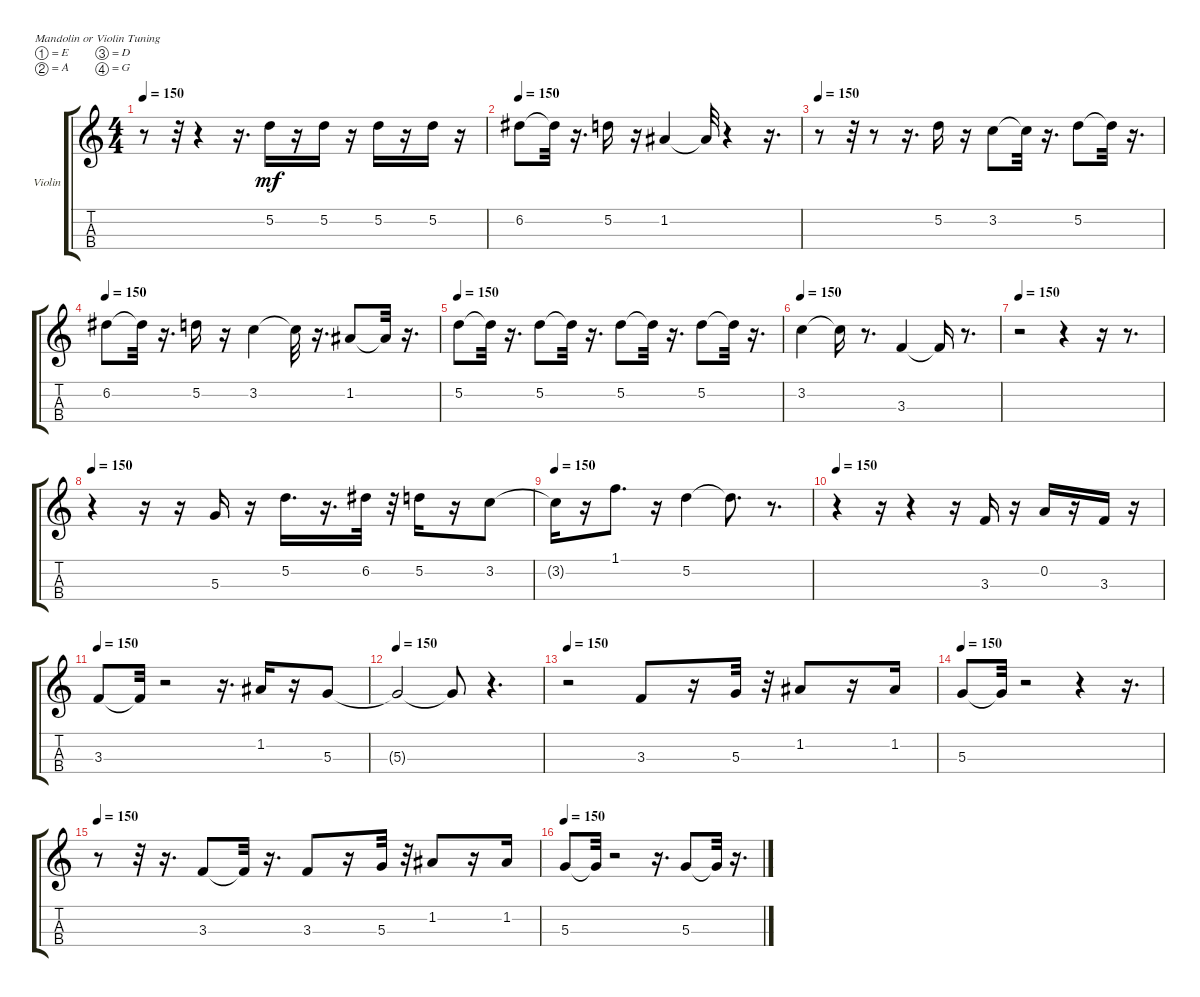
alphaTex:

\bracketExtendMode groupsimilarinstruments
\firstSystemTrackNameOrientation horizontal
\otherSystemsTrackNameOrientation horizontal
\track ("Strings" "Violin") {instrument violin}
\staff {score tabs}
\tuning (E5 A4 D4 G3)
\ts (4 4)
\tempo 150
\clef g2
\ks c
r.8{dy mf} r.32 r.4 r.16{d} 5.2.16 r.16 5.2.16 r.16 5.2.16 r.16 5.2.16 r.16 |
\tempo 150
6.2.8 6.2{t}.32 r.16{d} 5.2.16 r.16 1.2.4 1.2{t}.32 r.4 r.16{d} |
\tempo 150
r.8 r.32 r.8 r.16{d} 5.2.16 r.16 3.2.8 3.2{t}.32 r.16{d} 5.2.8 5.2{t}.32 r.16{d} |
\tempo 150
6.2.8 6.2{t}.32 r.16{d} 5.2.16 r.16 3.2.4 3.2{t}.32 r.16{d} 1.2.8 1.2{t}.32 r.16{d} |
\tempo 150
5.2.8 5.2{t}.32 r.16{d} 5.2.8 5.2{t}.32 r.16{d} 5.2.8 5.2{t}.32 r.16{d} 5.2.8 5.2{t}.32 r.16{d} |
\tempo 150
3.2.4 3.2{t}.16 r.8{d} 3.3.4 3.3{t}.16 r.8{d} |
\tempo 150
r.2 r.4 r.16 r.8{d} |
\tempo 150
r.4 r.16 r.16 5.3.16 r.16 5.2.16{d} r.16{d} 6.2.32 r.32 5.2.16 r.16 3.2.8 |
\tempo 150
3.2{t}.16 r.16 1.1.8{d} r.16 5.2.4 5.2{t}.8{d} r.8{d} |
\tempo 150
r.4 r.16 r.4 r.16 3.3.16 r.16 0.2.16 r.16 3.3.16 r.16 |
\tempo 150
3.3.8 3.3{t}.32 r.2 r.16{d} 1.2.16 r.16 5.3.8 |
\tempo 150
5.3{t}.2 5.3{t}.8 r.4{d} |
\tempo 150
r.2 3.3.8 r.16 5.3.32 r.32 1.2.8 r.16 1.2.16 |
\tempo 150
5.3.8 5.3{t}.32 r.2 r.4 r.16{d} |
\tempo 150
r.8 r.32 r.16{d} 3.3.8 3.3{t}.32 r.16{d} 3.3.8 r.16 5.3.32 r.32 1.2.8 r.16 1.2.16 |
\tempo 150
5.3.8 5.3{t}.32 r.2 r.16{d} 5.3.8 5.3{t}.32 r.16{d}
